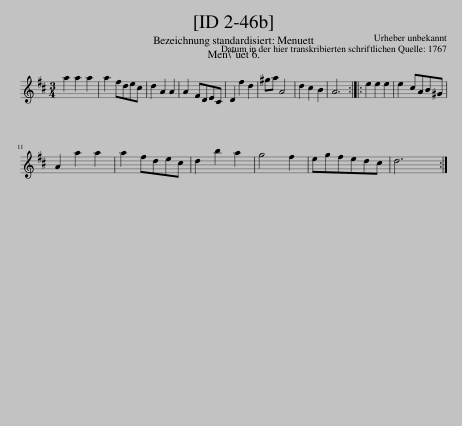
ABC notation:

X:1
L:1/8
M:3/4
I:linebreak $
K:D
V:1 treble
V:1
 a2 a2 a2 | a2 fdec | d2 A2 A2 | A2 FDEC | D2 f2 d2 | %5
 ^ga A4 | d2 c2 B2 | A6 :: e2 e2 e2 | e2 cAB^G |$ %10
 A2 a2 a2 | a2 fdec | d2 b2 a2 | g4 f2 | egfedc | %15
 d6 :| %16
